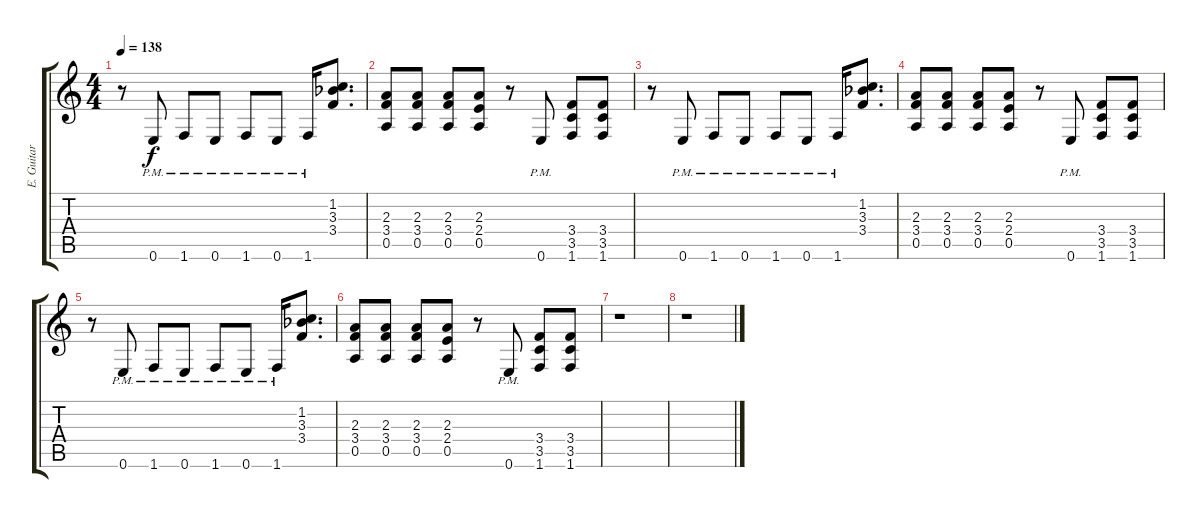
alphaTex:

\track ("E. Guitar I" "E. Guitar ") {instrument overdrivenguitar}
\staff {score tabs}
\tuning (E4 B3 G3 D3 A2 E2) {hide}
\ts (4 4)
\tempo 138
\clef g2
\ks c
r.8{dy f} 0.6{pm}.8 1.6{pm}.8 0.6{pm}.8 1.6{pm}.8 0.6{pm}.8 1.6{pm}.16 (1.2 3.3{acc b} 3.4).8{d} |
(2.3 3.4 0.5).8 (2.3 3.4 0.5).8 (2.3 3.4 0.5).8 (2.3 2.4 0.5).8 r.8 0.6{pm}.8 (3.4 3.5 1.6).8 (3.4 3.5 1.6).8 |
r.8 0.6{pm}.8 1.6{pm}.8 0.6{pm}.8 1.6{pm}.8 0.6{pm}.8 1.6{pm}.16 (1.2 3.3{acc b} 3.4).8{d} |
(2.3 3.4 0.5).8 (2.3 3.4 0.5).8 (2.3 3.4 0.5).8 (2.3 2.4 0.5).8 r.8 0.6{pm}.8 (3.4 3.5 1.6).8 (3.4 3.5 1.6).8 |
r.8 0.6{pm}.8 1.6{pm}.8 0.6{pm}.8 1.6{pm}.8 0.6{pm}.8 1.6{pm}.16 (1.2 3.3{acc b} 3.4).8{d} |
(2.3 3.4 0.5).8 (2.3 3.4 0.5).8 (2.3 3.4 0.5).8 (2.3 2.4 0.5).8 r.8 0.6{pm}.8 (3.4 3.5 1.6).8 (3.4 3.5 1.6).8 |
r.1 |
r.1
